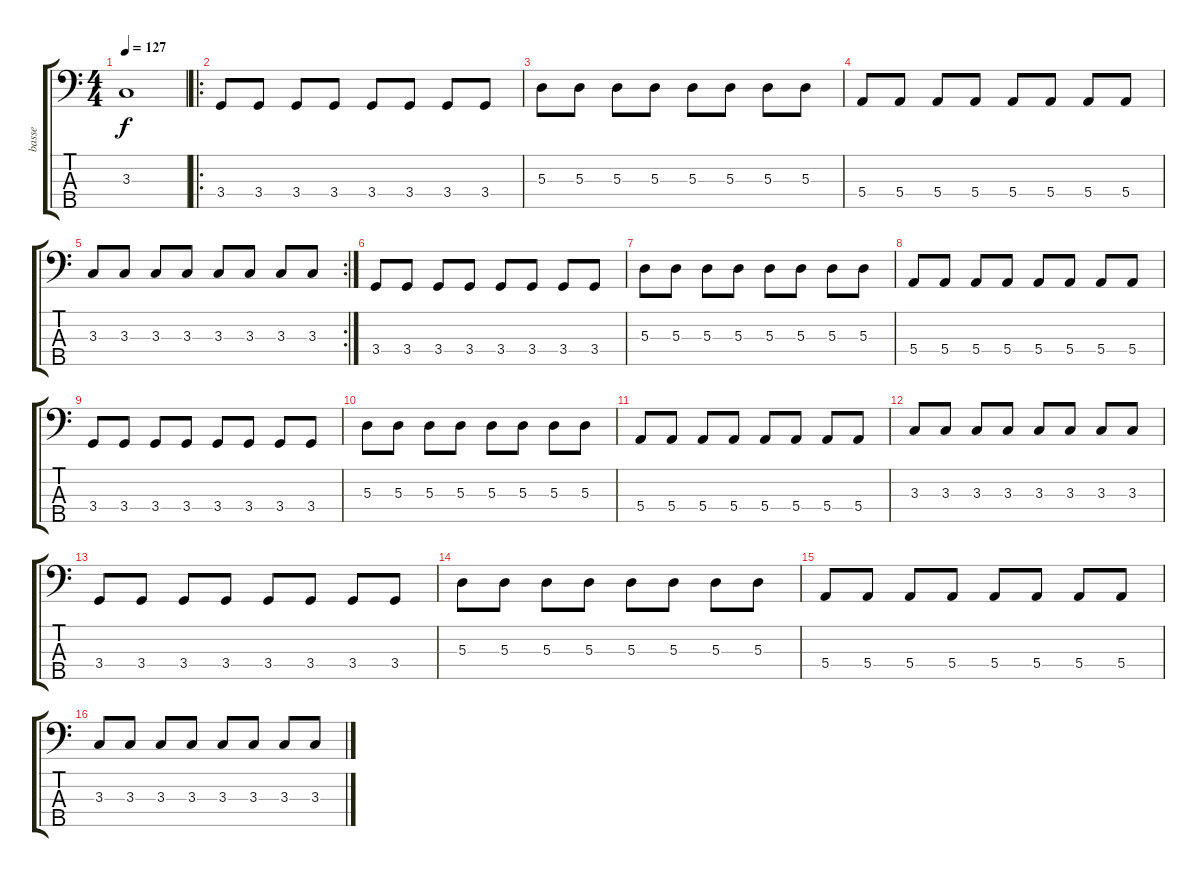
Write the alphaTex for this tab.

\track ("basse" "basse") {instrument electricbassfinger}
\staff {score tabs}
\tuning (G2 D2 A1 E1 B0) {hide}
\ts (4 4)
\tempo 127
\clef f4
\ks c
3.3.1{dy f} |
\ro
3.4.8 3.4.8 3.4.8 3.4.8 3.4.8 3.4.8 3.4.8 3.4.8 |
5.3.8 5.3.8 5.3.8 5.3.8 5.3.8 5.3.8 5.3.8 5.3.8 |
5.4.8 5.4.8 5.4.8 5.4.8 5.4.8 5.4.8 5.4.8 5.4.8 |
\rc 2
3.3.8 3.3.8 3.3.8 3.3.8 3.3.8 3.3.8 3.3.8 3.3.8 |
3.4.8 3.4.8 3.4.8 3.4.8 3.4.8 3.4.8 3.4.8 3.4.8 |
5.3.8 5.3.8 5.3.8 5.3.8 5.3.8 5.3.8 5.3.8 5.3.8 |
5.4.8 5.4.8 5.4.8 5.4.8 5.4.8 5.4.8 5.4.8 5.4.8 |
3.4.8{volume 16} 3.4.8 3.4.8 3.4.8 3.4.8 3.4.8 3.4.8 3.4.8 |
5.3.8 5.3.8 5.3.8 5.3.8 5.3.8 5.3.8 5.3.8 5.3.8 |
5.4.8 5.4.8 5.4.8 5.4.8 5.4.8 5.4.8 5.4.8 5.4.8 |
3.3.8 3.3.8 3.3.8 3.3.8 3.3.8 3.3.8 3.3.8 3.3.8 |
3.4.8 3.4.8 3.4.8 3.4.8 3.4.8 3.4.8 3.4.8 3.4.8 |
5.3.8 5.3.8 5.3.8 5.3.8 5.3.8 5.3.8 5.3.8 5.3.8 |
5.4.8 5.4.8 5.4.8 5.4.8 5.4.8 5.4.8 5.4.8 5.4.8 |
3.3.8 3.3.8 3.3.8 3.3.8 3.3.8 3.3.8 3.3.8 3.3.8
